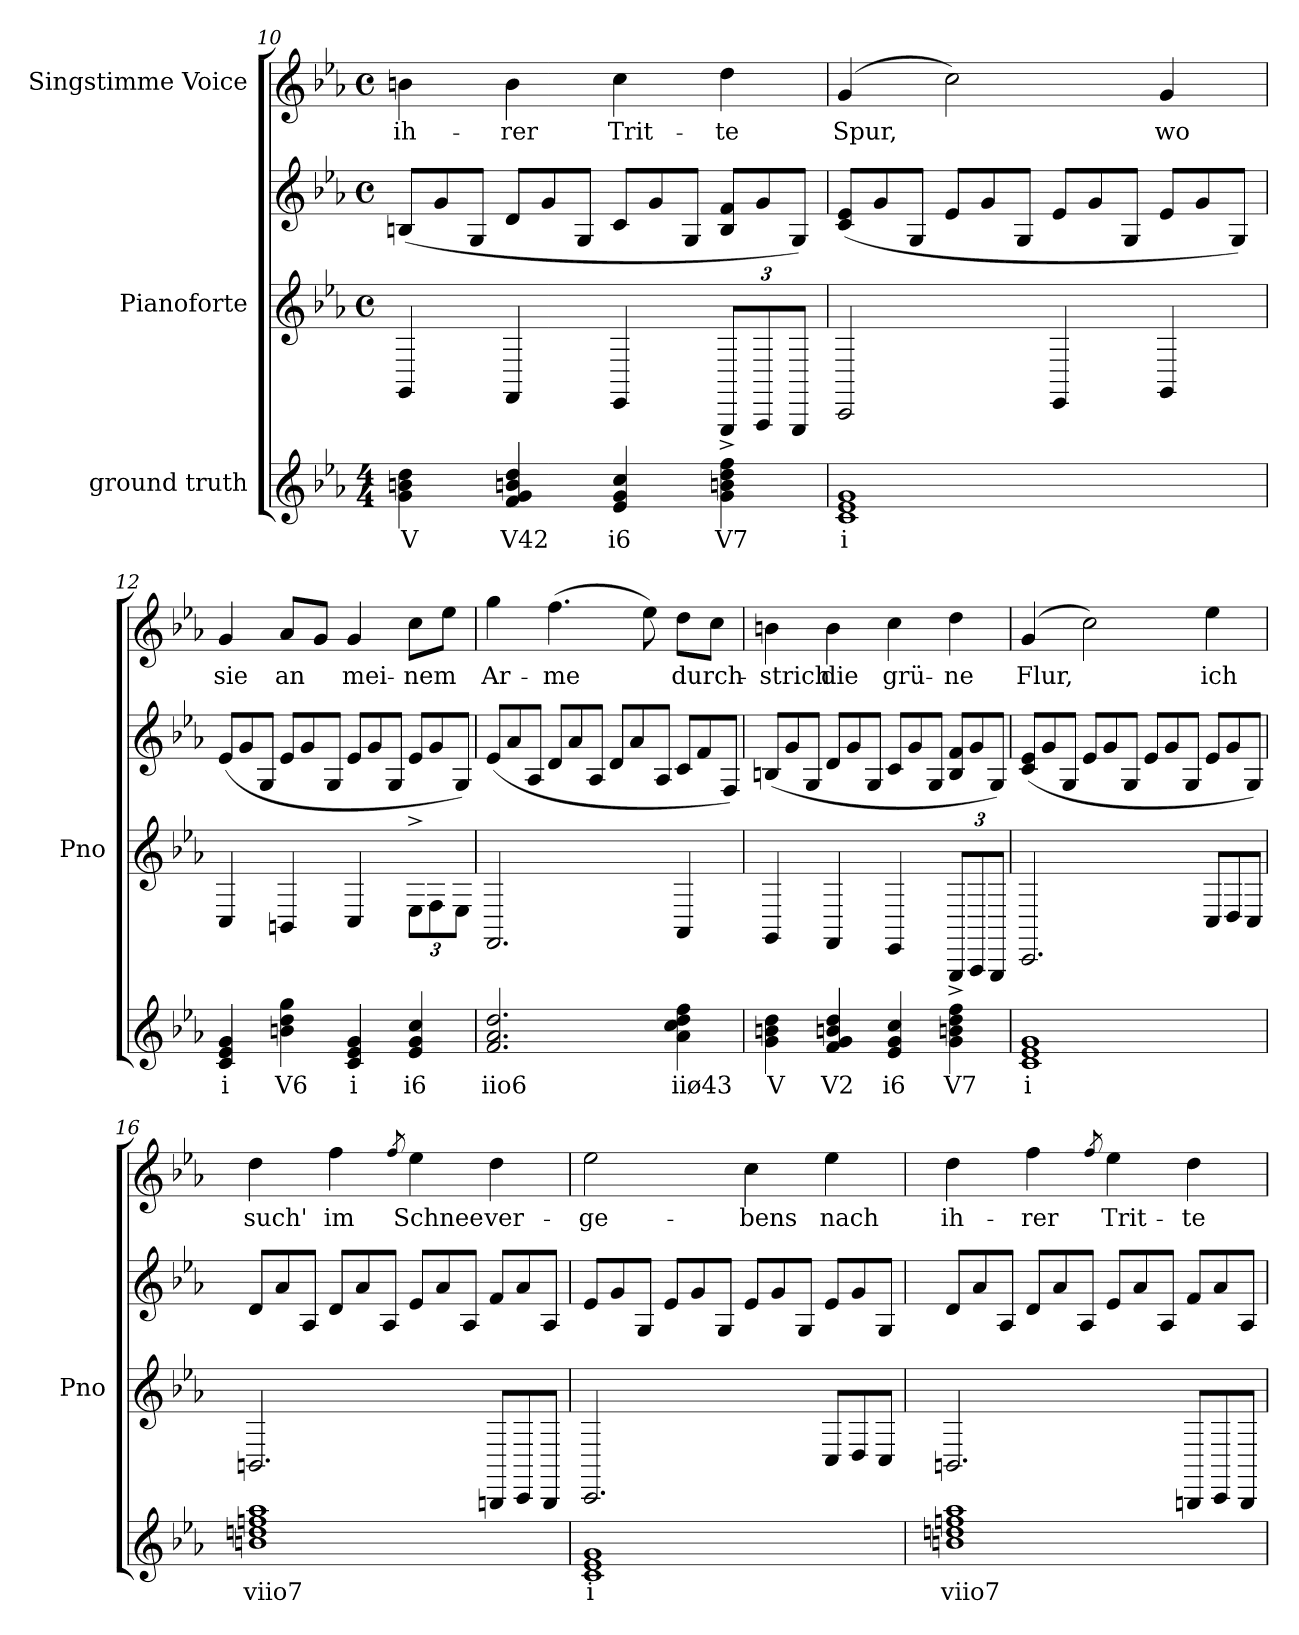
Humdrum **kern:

**kern	**text	**kern	**kern	**kern	**text
*part3	*part3	*part2	*part2	*part1	*part1
*staff4	*staff4	*staff3	*staff2	*staff1	*staff1
*I"ground truth	*	*I"Pianoforte	*	*I"Singstimme Voice	*
*	*	*I'Pno	*	*	*
*	*	*clefG2	*clefG2	*clefG2	*
*k[b-e-a-]	*	*k[b-e-a-]	*k[b-e-a-]	*k[b-e-a-]	*
*M4/4	*	*M4/4	*M4/4	*M4/4	*
*	*	*met(c)	*met(c)	*met(c)	*
=10	=10	=10	=10	=10	=10
*	*	*	*Xtuplet	*	*
!	!	!	!	!	!LO:LY:b
4g 4bn 4dd	V	4GG/	(<12Bn/L	4bn\	ih-
.	.	.	12g/	.	.
.	.	.	12G/J	.	.
!	!	!	!	!	!LO:LY:b
4f 4g 4bn 4dd	V42	4FF/	12d/L	4b\	-rer
.	.	.	12g/	.	.
.	.	.	12G/J	.	.
!	!	!	!	!	!LO:LY:b
4e- 4g 4cc	i6	4EE-/	12c/L	4cc\	Trit-
.	.	.	12g/	.	.
.	.	.	12G/J	.	.
*	*	*Xbrackettup	*	*	*
!	!	!	!	!	!LO:LY:b
4g 4bn 4dd 4ff	V7	12GGG^/L	12B/ 12f/L	4dd\	-te
.	.	12AAA-/	12g/	.	.
.	.	12GGG/J	12G/J)	.	.
=11	=11	=11	=11	=11	=11
!	!	!	!	!	!LO:LY:b
1c 1e- 1g	i	2CC/	(<12c/ 12e-/L	(>4g/	Spur,
.	.	.	12g/	.	.
.	.	.	12G/J	.	.
.	.	.	12e-/L	2cc\)	.
.	.	.	12g/	.	.
.	.	.	12G/J	.	.
.	.	4EE-/	12e-/L	.	.
.	.	.	12g/	.	.
.	.	.	12G/J	.	.
!	!	!	!	!	!LO:LY:b
.	.	4GG/	12e-/L	4g/	wo
.	.	.	12g/	.	.
.	.	.	12G/J)	.	.
=12	=12	=12	=12	=12	=12
!	!	!	!	!	!LO:LY:b
4c 4e- 4g	i	4C/	(<12e-/L	4g/	sie
.	.	.	12g/	.	.
.	.	.	12G/J	.	.
!	!	!	!	!	!LO:LY:b
4bn 4dd 4gg	V6	4BBn/	12e-/L	8a-/L	an
.	.	.	12g/	.	.
.	.	.	.	8g/J	.
.	.	.	12G/J	.	.
!	!	!	!	!	!LO:LY:b
4c 4e- 4g	i	4C/	12e-/L	4g/	mei-
.	.	.	12g/	.	.
.	.	.	12G/J	.	.
!	!	!	!	!	!LO:LY:b
4e- 4g 4cc	i6	12E-^\L	12e-/L	8cc\L	-nem
.	.	12F\	12g/	.	.
.	.	.	.	8ee-\J	.
.	.	12E-\J	12G/J)	.	.
=13	=13	=13	=13	=13	=13
!	!	!	!	!	!LO:LY:b
2.f 2.a- 2.dd	iio6	2.FF/	(<12e-/L	4gg\	Ar-
.	.	.	12a-/	.	.
.	.	.	12A-/J	.	.
!	!	!	!	!	!LO:LY:b
.	.	.	12d/L	(>4.ff\	-me
.	.	.	12a-/	.	.
.	.	.	12A-/J	.	.
.	.	.	12d/L	.	.
.	.	.	12a-/	.	.
.	.	.	.	8ee-\)	.
.	.	.	12A-/J	.	.
!	!	!	!	!	!LO:LY:b
4a- 4cc 4dd 4ff	iiø43	4AA-/	12c/L	8dd\L	durch-
.	.	.	12f/	.	.
.	.	.	.	8cc\J	.
.	.	.	12F/J)	.	.
=14	=14	=14	=14	=14	=14
!	!	!	!	!	!LO:LY:b
4g 4bn 4dd	V	4GG/	(<12Bn/L	4bn\	-strich
.	.	.	12g/	.	.
.	.	.	12G/J	.	.
!	!	!	!	!	!LO:LY:b
4f 4g 4bn 4dd	V2	4FF/	12d/L	4b\	die
.	.	.	12g/	.	.
.	.	.	12G/J	.	.
!	!	!	!	!	!LO:LY:b
4e- 4g 4cc	i6	4EE-/	12c/L	4cc\	grü-
.	.	.	12g/	.	.
.	.	.	12G/J	.	.
!	!	!	!	!	!LO:LY:b
4g 4bn 4dd 4ff	V7	12GGG^/L	12B/ 12f/L	4dd\	-ne
.	.	12AAA-/	12g/	.	.
.	.	12GGG/J	12G/J)	.	.
=15	=15	=15	=15	=15	=15
!	!	!	!	!	!LO:LY:b
1c 1e- 1g	i	2.CC/	(<12c/ 12e-/L	(>4g/	Flur,
.	.	.	12g/	.	.
.	.	.	12G/J	.	.
.	.	.	12e-/L	2cc\)	.
.	.	.	12g/	.	.
.	.	.	12G/J	.	.
.	.	.	12e-/L	.	.
.	.	.	12g/	.	.
.	.	.	12G/J	.	.
*	*	*Xtuplet	*	*	*
!	!	!	!	!	!LO:LY:b
.	.	(<12C/L	12e-/L	4ee-\	ich
.	.	12D/	12g/	.	.
.	.	12C/J	12G/J)	.	.
=16	=16	=16	=16	=16	=16
!	!	!	!	!	!LO:LY:b
1bn 1ddn 1ffn 1aa-	viio7	2.BBn/	12d/L	4dd\	such'
.	.	.	12a-/	.	.
.	.	.	12A-/J	.	.
!	!	!	!	!	!LO:LY:b
.	.	.	12d/L	4ff\	im
.	.	.	12a-/	.	.
.	.	.	12A-/J	.	.
.	.	.	.	8qff/	.
!	!	!	!	!	!LO:LY:b
.	.	.	12e-/L	4ee-\	Schnee
.	.	.	12a-/	.	.
.	.	.	12A-/J	.	.
!	!	!	!	!	!LO:LY:b
.	.	(<12BBBn/L	12f/L	4dd\	ver-
.	.	12CC/	12a-/	.	.
.	.	12BBB/J	12A-/J)	.	.
=17	=17	=17	=17	=17	=17
!	!	!	!	!	!LO:LY:b
1c 1e- 1g	i	2.CC/	12e-/L	2ee-\	-ge-
.	.	.	12g/	.	.
.	.	.	12G/J	.	.
.	.	.	12e-/L	.	.
.	.	.	12g/	.	.
.	.	.	12G/J	.	.
!	!	!	!	!	!LO:LY:b
.	.	.	12e-/L	4cc\	-bens
.	.	.	12g/	.	.
.	.	.	12G/J	.	.
!	!	!	!	!	!LO:LY:b
.	.	(<12C/L	12e-/L	4ee-\	nach
.	.	12D/	12g/	.	.
.	.	12C/J	12G/J)	.	.
=18	=18	=18	=18	=18	=18
!	!	!	!	!	!LO:LY:b
1bn 1ddn 1ffn 1aa-	viio7	2.BBn/	12d/L	4dd\	ih-
.	.	.	12a-/	.	.
.	.	.	12A-/J	.	.
!	!	!	!	!	!LO:LY:b
.	.	.	12d/L	4ff\	-rer
.	.	.	12a-/	.	.
.	.	.	12A-/J	.	.
.	.	.	.	8qff/	.
!	!	!	!	!	!LO:LY:b
.	.	.	12e-/L	4ee-\	Trit-
.	.	.	12a-/	.	.
.	.	.	12A-/J	.	.
!	!	!	!	!	!LO:LY:b
.	.	12BBBn/L	12f/L	4dd\	-te
.	.	12CC/	12a-/	.	.
.	.	12BBB/J	12A-/J)	.	.
=	=	=	=	=	=
*-	*-	*-	*-	*-	*-
